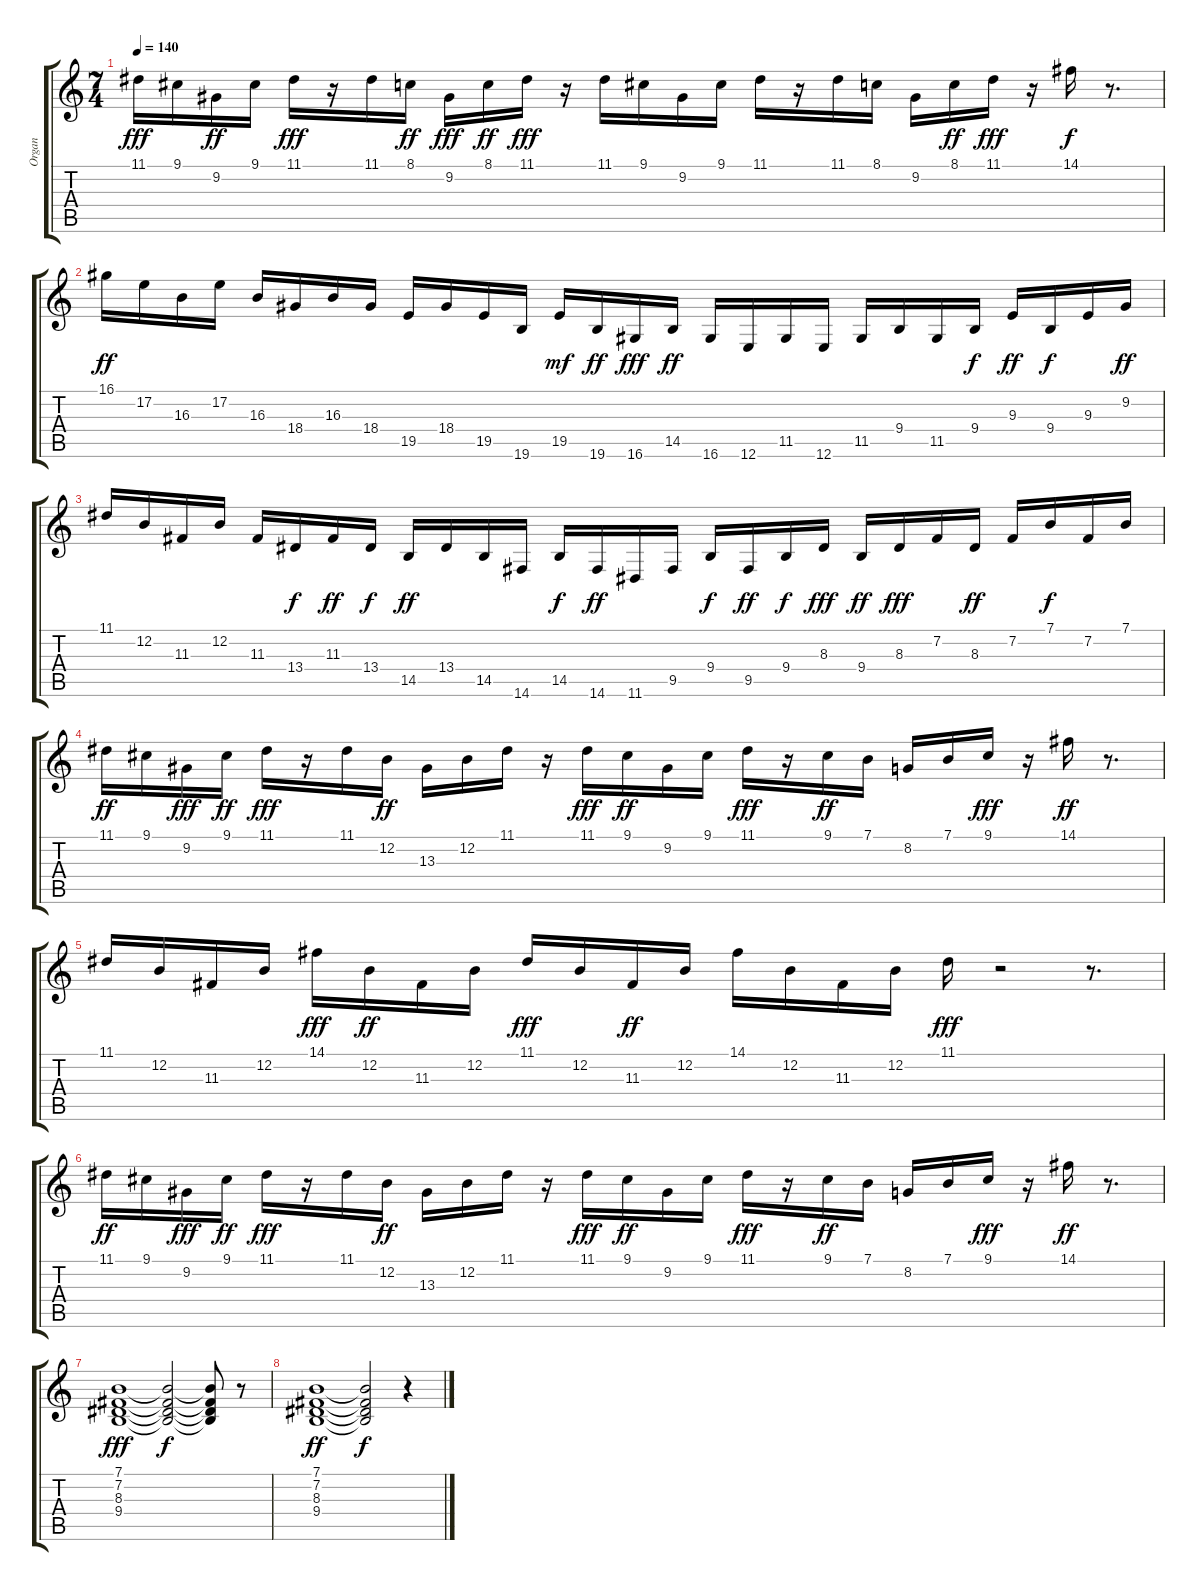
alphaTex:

\track ("Organ" "Organ") {instrument rockorgan}
\staff {score tabs}
\tuning (E4 B3 G3 D3 A2 E2) {hide}
\ts (7 4)
\tempo 140
\clef g2
\ks c
11.1.16{dy fff} 9.1.16 9.2.16{dy ff} 9.1.16 11.1.16{dy fff} r.16 11.1.16 8.1.16{dy ff} 9.2.16{dy fff} 8.1.16{dy ff} 11.1.16{dy fff} r.16 11.1.16 9.1.16 9.2.16 9.1.16 11.1.16 r.16 11.1.16 8.1.16 9.2.16 8.1.16{dy ff} 11.1.16{dy fff} r.16 14.1.16{dy f} r.8{d} |
16.1.16{dy ff} 17.2.16 16.3.16 17.2.16 16.3.16 18.4.16 16.3.16 18.4.16 19.5.16 18.4.16 19.5.16 19.6.16 19.5.16{dy mf} 19.6.16{dy ff} 16.6.16{dy fff} 14.5.16{dy ff} 16.6.16 12.6.16 11.5.16 12.6.16 11.5.16 9.4.16 11.5.16 9.4.16{dy f} 9.3.16{dy ff} 9.4.16{dy f} 9.3.16 9.2.16{dy ff} |
11.1.16 12.2.16 11.3.16 12.2.16 11.3.16 13.4.16{dy f} 11.3.16{dy ff} 13.4.16{dy f} 14.5.16{dy ff} 13.4.16 14.5.16 14.6.16 14.5.16{dy f} 14.6.16{dy ff} 11.6.16 9.5.16 9.4.16{dy f} 9.5.16{dy ff} 9.4.16{dy f} 8.3.16{dy fff} 9.4.16{dy ff} 8.3.16{dy fff} 7.2.16 8.3.16{dy ff} 7.2.16 7.1.16{dy f} 7.2.16 7.1.16 |
11.1.16{dy ff} 9.1.16 9.2.16{dy fff} 9.1.16{dy ff} 11.1.16{dy fff} r.16 11.1.16 12.2.16{dy ff} 13.3.16 12.2.16 11.1.16 r.16 11.1.16{dy fff} 9.1.16{dy ff} 9.2.16 9.1.16 11.1.16{dy fff} r.16 9.1.16{dy ff} 7.1.16 8.2.16 7.1.16 9.1.16{dy fff} r.16 14.1.16{dy ff} r.8{d} |
11.1.16 12.2.16 11.3.16 12.2.16 14.1.16{dy fff} 12.2.16{dy ff} 11.3.16 12.2.16 11.1.16{dy fff} 12.2.16 11.3.16{dy ff} 12.2.16 14.1.16 12.2.16 11.3.16 12.2.16 11.1.16{dy fff} r.2 r.8{d} |
11.1.16{dy ff} 9.1.16 9.2.16{dy fff} 9.1.16{dy ff} 11.1.16{dy fff} r.16 11.1.16 12.2.16{dy ff} 13.3.16 12.2.16 11.1.16 r.16 11.1.16{dy fff} 9.1.16{dy ff} 9.2.16 9.1.16 11.1.16{dy fff} r.16 9.1.16{dy ff} 7.1.16 8.2.16 7.1.16 9.1.16{dy fff} r.16 14.1.16{dy ff} r.8{d} |
(7.1 7.2 8.3 9.4).1{dy fff instrument drawbarorgan} (7.1{t} 7.2{t} 8.3{t} 9.4{t}).2{dy f} (7.1{t} 7.2{t} 8.3{t} 9.4{t}).8 r.8 |
(7.1 7.2 8.3 9.4).1{dy ff} (7.1{t} 7.2{t} 8.3{t} 9.4{t}).2{dy f} r.4
